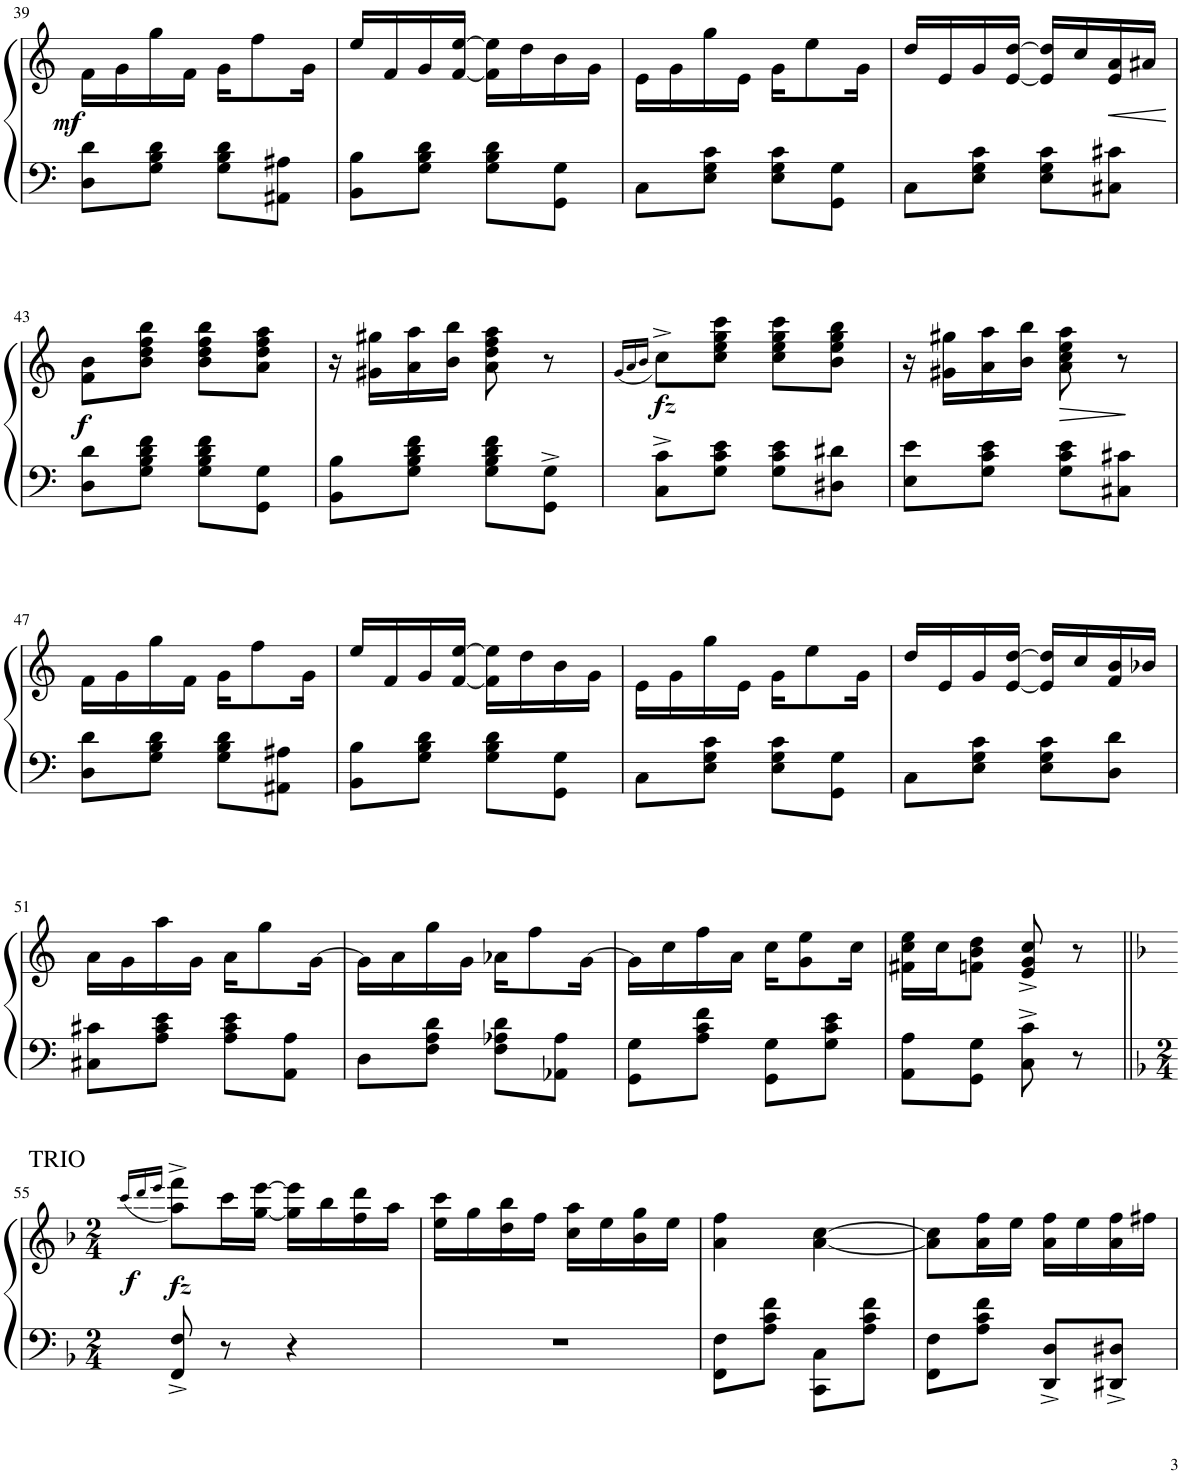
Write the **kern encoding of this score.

**kern	**kern	**dynam
*part1	*part1	*part1
*staff2	*staff1	*staff1/2
*I"Piano	*	*
*I'Pno.	*	*
!!LO:PB:g=z
*clefF4	*clefG2	*
*k[]	*k[]	*
*M2/4	*M2/4	*
=39	=39	=39
!	!	!LO:DY:b
8D\ 8d\L	16f\LL	mf
.	16g\	.
8G\ 8B\ 8d\J	16gg\	.
.	16f\JJ	.
8G\ 8B\ 8d\L	16g\KL	.
.	8ff\	.
8AA#X\ 8A#X\J	.	.
.	16g\Jk	.
=40	=40	=40
8BB\ 8B\L	16ee/LL	.
.	16f/	.
8G\ 8B\ 8d\J	16g/	.
.	[16f/ [16ee/JJ	.
8G\ 8B\ 8d\L	16f\] 16ee\]LL	.
.	16dd\	.
8GG\ 8G\J	16b\	.
.	16g\JJ	.
=41	=41	=41
8C\L	16e\LL	.
.	16g\	.
8E\ 8G\ 8c\J	16gg\	.
.	16e\JJ	.
8E\ 8G\ 8c\L	16g\KL	.
.	8ee\	.
8GG\ 8G\J	.	.
.	16g\Jk	.
=42	=42	=42
8C\L	16dd/LL	.
.	16e/	.
8E\ 8G\ 8c\J	16g/	.
.	[16e/ [16dd/JJ	.
8E\ 8G\ 8c\L	16e/] 16dd/]LL	.
.	16cc/	.
!	!	!LO:HP:b
8C#X\ 8c#X\J	16e/ 16a/	<
.	16a#X/JJ	.
.	.	[
!!LO:LB:g=z
=43	=43	=43
!	!	!LO:DY:b
8D\ 8d\L	8f\ 8b\L	f
8G\ 8B\ 8d\ 8f\J	8b\ 8dd\ 8ff\ 8bb\J	.
8G\ 8B\ 8d\ 8f\L	8b\ 8dd\ 8ff\ 8bb\L	.
8GG\ 8G\J	8a\ 8dd\ 8ff\ 8aa\J	.
=44	=44	=44
8BB\ 8B\L	16r	.
.	16g#X\ 16gg#X\LL	.
8G\ 8B\ 8d\ 8f\J	16a\ 16aa\	.
.	16b\ 16bb\JJ	.
8G\ 8B\ 8d\ 8f\L	8a\ 8dd\ 8ff\ 8aa\	.
8GG\^ 8G\^J	8r	.
=45	=45	=45
.	(16qg/LL	.
.	16qa/	.
.	16qb/JJ	.
!	!	!LO:DY:b
8C\^ 8c\^L	8cc^\L)	fz
8G\ 8c\ 8e\J	8cc\ 8ee\ 8gg\ 8ccc\J	.
8G\ 8c\ 8e\L	8cc\ 8ee\ 8gg\ 8ccc\L	.
8D#X\ 8d#X\J	8b\ 8ee\ 8gg\ 8bb\J	.
=46	=46	=46
8E\ 8e\L	16r	.
.	16g#X\ 16gg#X\LL	.
8G\ 8c\ 8e\J	16a\ 16aa\	.
.	16b\ 16bb\JJ	.
!	!	!LO:HP:b
8G\ 8c\ 8e\L	8a\ 8cc\ 8ee\ 8aa\	>
8C#X\ 8c#X\J	8r	.
.	.	]
!!LO:LB:g=z
=47	=47	=47
8D\ 8d\L	16f\LL	.
.	16g\	.
8G\ 8B\ 8d\J	16gg\	.
.	16f\JJ	.
8G\ 8B\ 8d\L	16g\KL	.
.	8ff\	.
8AA#X\ 8A#X\J	.	.
.	16g\Jk	.
=48	=48	=48
8BB\ 8B\L	16ee/LL	.
.	16f/	.
8G\ 8B\ 8d\J	16g/	.
.	[16f/ [16ee/JJ	.
8G\ 8B\ 8d\L	16f\] 16ee\]LL	.
.	16dd\	.
8GG\ 8G\J	16b\	.
.	16g\JJ	.
=49	=49	=49
8C\L	16e\LL	.
.	16g\	.
8E\ 8G\ 8c\J	16gg\	.
.	16e\JJ	.
8E\ 8G\ 8c\L	16g\KL	.
.	8ee\	.
8GG\ 8G\J	.	.
.	16g\Jk	.
=50	=50	=50
8C\L	16dd/LL	.
.	16e/	.
8E\ 8G\ 8c\J	16g/	.
.	[16e/ [16dd/JJ	.
8E\ 8G\ 8c\L	16e/] 16dd/]LL	.
.	16cc/	.
8D\ 8d\J	16f/ 16b/	.
.	16b-X/JJ	.
!!LO:LB:g=z
=51	=51	=51
8C#X\ 8c#X\L	16a\LL	.
.	16g\	.
8A\ 8c#\ 8e\J	16aa\	.
.	16g\JJ	.
8A\ 8c#\ 8e\L	16a\KL	.
.	8gg\	.
8AA\ 8A\J	.	.
.	[16g\Jk	.
=52	=52	=52
8D\L	16g\LL]	.
.	16a\	.
8F\ 8A\ 8d\J	16gg\	.
.	16g\JJ	.
8F\ 8A-X\ 8d\L	16a-X\KL	.
.	8ff\	.
8AA-X\ 8A-\J	.	.
.	[16g\Jk	.
=53	=53	=53
8GG\ 8G\L	16g\LL]	.
.	16cc\	.
8A\ 8c\ 8f\J	16ff\	.
.	16a\JJ	.
8GG\ 8G\L	16cc\KL	.
.	8g\ 8ee\	.
8G\ 8c\ 8e\J	.	.
.	16cc\Jk	.
=54	=54	=54
8AA\ 8A\L	16f#X\ 16cc\ 16ee\LL	.
.	16cc\J	.
8GG\ 8G\J	8fn\ 8b\ 8dd\J	.
8C\^ 8c\^	8e/^ 8g/^ 8cc/^	.
8r	8r	.
!!LO:LB:g=z
=55!|:	=55!|:	=55!|:
*k[b-]	*k[b-]	*
*M2/4	*M2/4	*
.	(16qccc/LL	.
.	16qddd/	.
.	16qeee/JJ	.
!	!LO:TX:a:t=TRIO	!
!	!	!LO:DY:b
!	!	!LO:DY:n=1:b
8FF/^ 8F/^	8aa\^ 8fff\^L)	f fz
8r	16ccc\L	.
.	[16gg\ [16eee\JJ	.
4r	16gg\] 16eee\]LL	.
.	16bb-\	.
.	16ff\ 16ddd\	.
.	16aa\JJ	.
=56	=56	=56
2r	16ee\ 16ccc\LL	.
.	16gg\	.
.	16dd\ 16bb-\	.
.	16ff\JJ	.
.	16cc\ 16aa\LL	.
.	16ee\	.
.	16b-\ 16gg\	.
.	16ee\JJ	.
=57	=57	=57
8FF\ 8F\L	4a\ 4ff\	.
8A\ 8c\ 8f\J	.	.
8CC\ 8C\L	[4a\ [4cc\	.
8A\ 8c\ 8f\J	.	.
=58	=58	=58
8FF\ 8F\L	8a\] 8cc\]L	.
8A\ 8c\ 8f\J	16a\ 16ff\L	.
.	16ee\JJ	.
8DD/^ 8D/^L	16a\ 16ff\LL	.
.	16ee\	.
8DD#X/^ 8D#X/^J	16a\ 16ff\	.
.	16ff#X\JJ	.
=	=	=
*-	*-	*-
